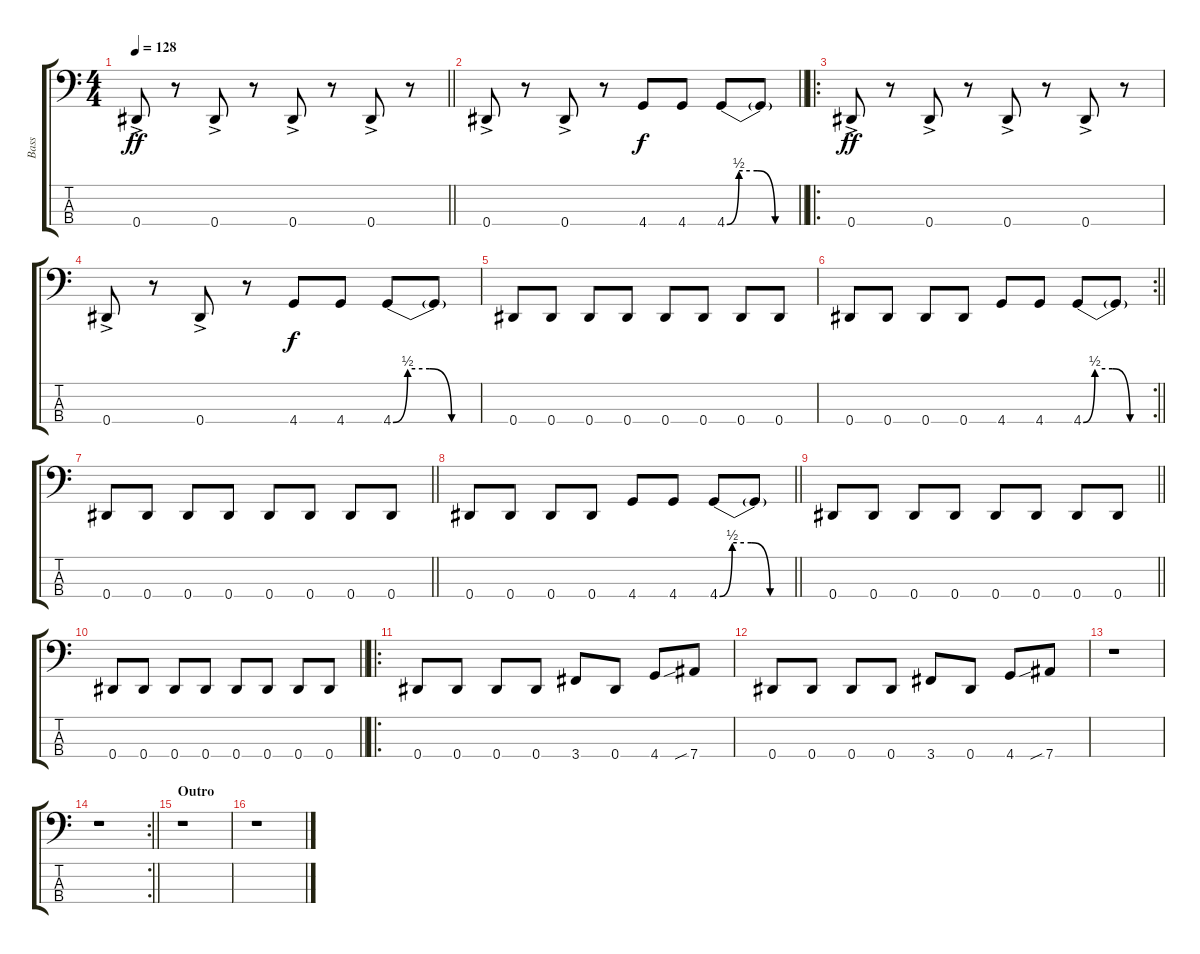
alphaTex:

\track ("Bass" "Bass") {instrument electricbasspick}
\staff {score tabs}
\tuning (Gb2 Db2 Ab1 Eb1) {hide}
\ts (4 4)
\tempo 128
\clef f4
\barLineRight lightlight
\ks c
0.4{ac}.8{dy ff} r.8 0.4{ac}.8 r.8 0.4{ac}.8 r.8 0.4{ac}.8 r.8 |
\barLineRight lightlight
0.4{ac}.8 r.8 0.4{ac}.8 r.8 4.4.8{dy f} 4.4.8 4.4{be (custom 0 0 10 2 25 2 40 0 60 0)}.8 4.4{t}.8 |
\ro
0.4{ac}.8{dy ff} r.8 0.4{ac}.8 r.8 0.4{ac}.8 r.8 0.4{ac}.8 r.8 |
0.4{ac}.8 r.8 0.4{ac}.8 r.8 4.4.8{dy f} 4.4.8 4.4{be (custom 0 0 10 2 25 2 40 0 60 0)}.8 4.4{t}.8 |
0.4.8 0.4.8 0.4.8 0.4.8 0.4.8 0.4.8 0.4.8 0.4.8 |
\rc 2
\barLineRight lightlight
0.4.8 0.4.8 0.4.8 0.4.8 4.4.8 4.4.8 4.4{be (custom 0 0 10 2 25 2 40 0 60 0)}.8 4.4{t}.8 |
\barLineRight lightlight
0.4.8 0.4.8 0.4.8 0.4.8 0.4.8 0.4.8 0.4.8 0.4.8 |
\barLineRight lightlight
0.4.8 0.4.8 0.4.8 0.4.8 4.4.8 4.4.8 4.4{be (custom 0 0 10 2 25 2 40 0 60 0)}.8 4.4{t}.8 |
\barLineRight lightlight
0.4.8 0.4.8 0.4.8 0.4.8 0.4.8 0.4.8 0.4.8 0.4.8 |
\barLineRight lightlight
0.4.8 0.4.8 0.4.8 0.4.8 0.4.8 0.4.8 0.4.8 0.4.8 |
\ro
0.4.8 0.4.8 0.4.8 0.4.8 3.4.8 0.4.8 4.4.8 7.4{sib}.8 |
0.4.8 0.4.8 0.4.8 0.4.8 3.4.8 0.4.8 4.4.8 7.4{sib}.8 |
r.1 |
\rc 2
\barLineRight lightlight
r.1 |
\section ("" "Outro")
r.1 |
r.1
